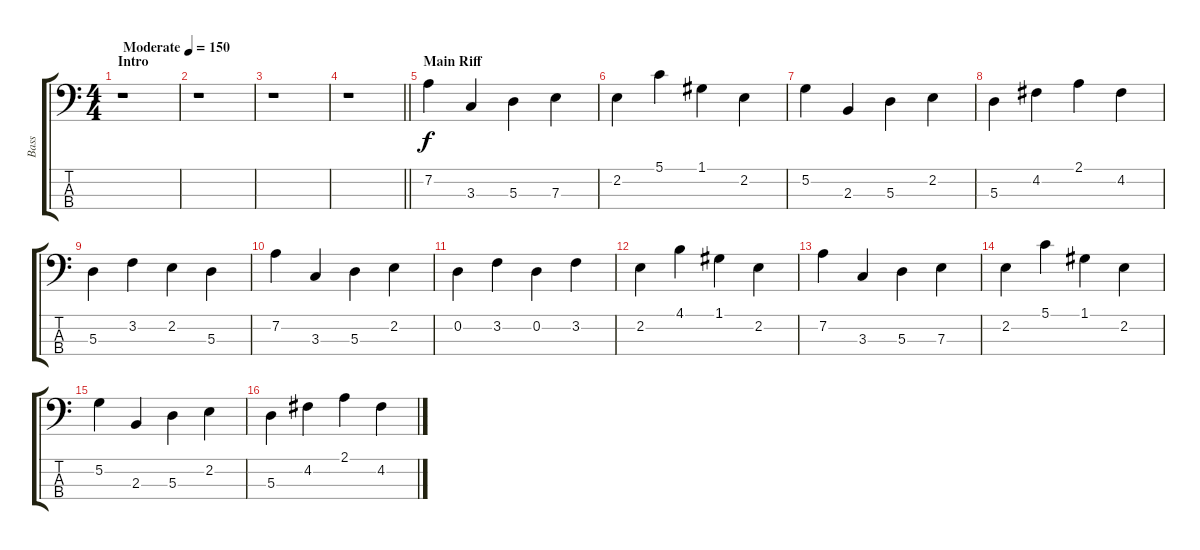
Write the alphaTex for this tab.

\track ("Bass" "Bass") {instrument electricbassfinger}
\staff {score tabs}
\tuning (G2 D2 A1 E1) {hide}
\ts (4 4)
\section ("" "Intro")
\tempo (150 "Moderate")
\clef f4
\ks c
r.1{dy f instrument electricbassfinger} |
r.1 |
r.1 |
\barLineRight lightlight
r.1 |
\section ("" "Main Riff")
7.2.4 3.3.4 5.3.4 7.3.4 |
2.2.4 5.1.4 1.1.4 2.2.4 |
5.2.4 2.3.4 5.3.4 2.2.4 |
5.3.4 4.2.4 2.1.4 4.2.4 |
5.3.4 3.2.4 2.2.4 5.3.4 |
7.2.4 3.3.4 5.3.4 2.2.4 |
0.2.4 3.2.4 0.2.4 3.2.4 |
2.2.4 4.1.4 1.1.4 2.2.4 |
7.2.4 3.3.4 5.3.4 7.3.4 |
2.2.4 5.1.4 1.1.4 2.2.4 |
5.2.4 2.3.4 5.3.4 2.2.4 |
5.3.4 4.2.4 2.1.4 4.2.4
